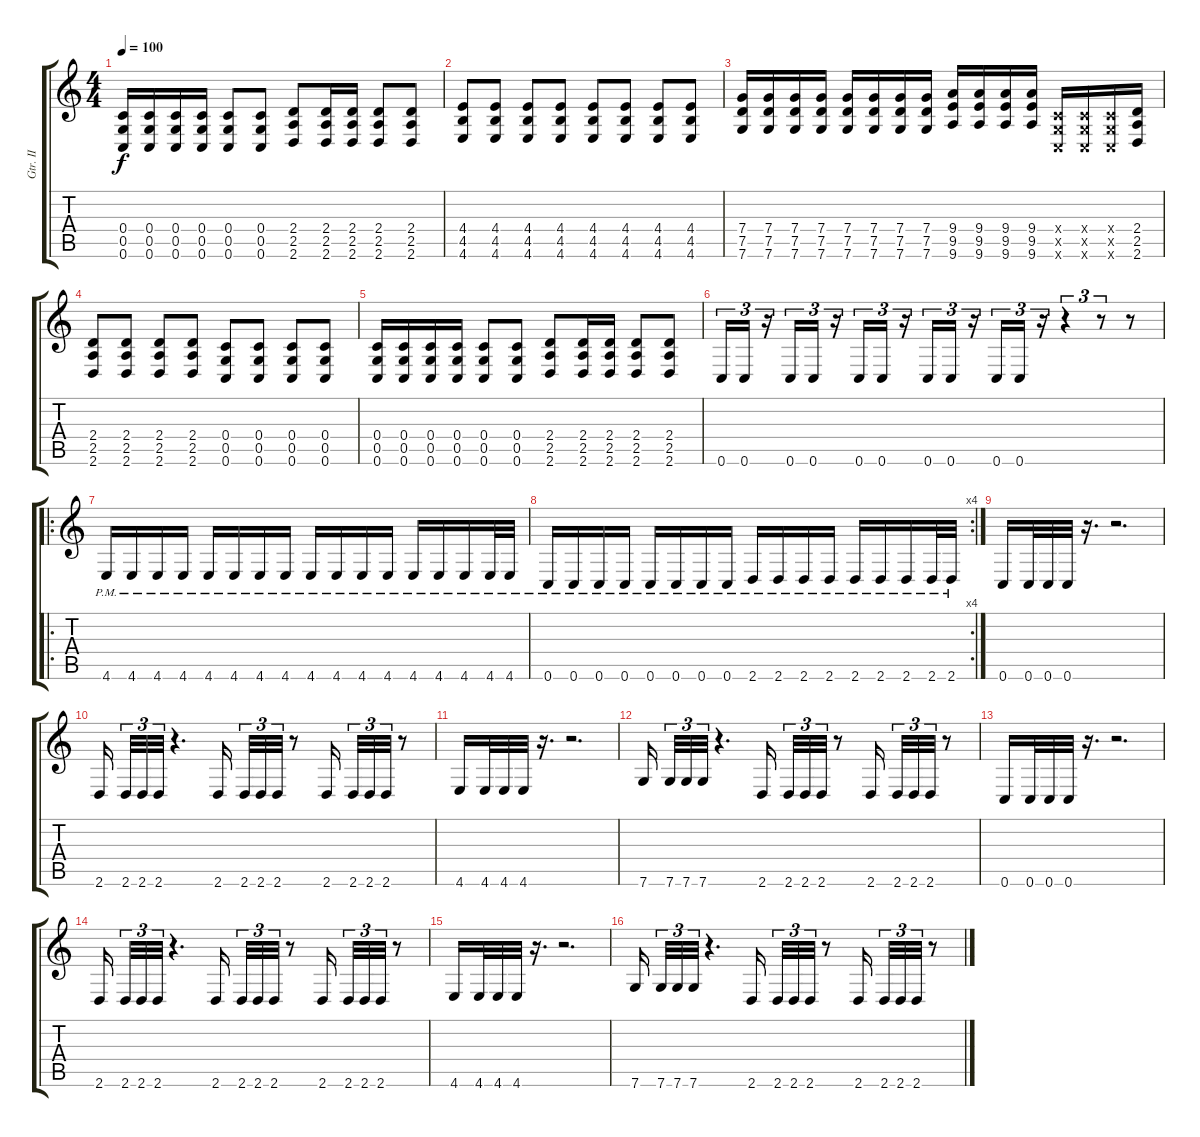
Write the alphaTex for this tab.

\track ("Gtr. II" "Gtr. II") {instrument overdrivenguitar}
\staff {score tabs}
\tuning (D4 A3 F3 C3 G2 C2) {hide}
\ts (4 4)
\tempo 100
\clef g2
\ks c
(0.4 0.5 0.6).16{dy f} (0.4 0.5 0.6).16 (0.4 0.5 0.6).16 (0.4 0.5 0.6).16 (0.4 0.5 0.6).8 (0.4 0.5 0.6).8 (2.4 2.5 2.6).8 (2.4 2.5 2.6).16 (2.4 2.5 2.6).16 (2.4 2.5 2.6).8 (2.4 2.5 2.6).8 |
(4.4 4.5 4.6).8 (4.4 4.5 4.6).8 (4.4 4.5 4.6).8 (4.4 4.5 4.6).8 (4.4 4.5 4.6).8 (4.4 4.5 4.6).8 (4.4 4.5 4.6).8 (4.4 4.5 4.6).8 |
(7.4 7.5 7.6).16 (7.4 7.5 7.6).16 (7.4 7.5 7.6).16 (7.4 7.5 7.6).16 (7.4 7.5 7.6).16 (7.4 7.5 7.6).16 (7.4 7.5 7.6).16 (7.4 7.5 7.6).16 (9.4 9.5 9.6).16 (9.4 9.5 9.6).16 (9.4 9.5 9.6).16 (9.4 9.5 9.6).16 (0.4{x} 0.5{x} 0.6{x}).16 (0.4{x} 0.5{x} 0.6{x}).16 (0.4{x} 0.5{x} 0.6{x}).16 (2.4 2.5 2.6).16 |
(2.4 2.5 2.6).8 (2.4 2.5 2.6).8 (2.4 2.5 2.6).8 (2.4 2.5 2.6).8 (0.4 0.5 0.6).8 (0.4 0.5 0.6).8 (0.4 0.5 0.6).8 (0.4 0.5 0.6).8 |
(0.4 0.5 0.6).16 (0.4 0.5 0.6).16 (0.4 0.5 0.6).16 (0.4 0.5 0.6).16 (0.4 0.5 0.6).8 (0.4 0.5 0.6).8 (2.4 2.5 2.6).8 (2.4 2.5 2.6).16 (2.4 2.5 2.6).16 (2.4 2.5 2.6).8 (2.4 2.5 2.6).8 |
0.6.16{tu (3 2)} 0.6.16{tu (3 2)} r.16{tu (3 2)} 0.6.16{tu (3 2)} 0.6.16{tu (3 2)} r.16{tu (3 2)} 0.6.16{tu (3 2)} 0.6.16{tu (3 2)} r.16{tu (3 2)} 0.6.16{tu (3 2)} 0.6.16{tu (3 2)} r.16{tu (3 2)} 0.6.16{tu (3 2)} 0.6.16{tu (3 2)} r.16{tu (3 2)} r.4{tu (3 2)} r.8{tu (3 2)} r.8 |
\ro
4.6{pm}.16 4.6{pm}.16 4.6{pm}.16 4.6{pm}.16 4.6{pm}.16 4.6{pm}.16 4.6{pm}.16 4.6{pm}.16 4.6{pm}.16 4.6{pm}.16 4.6{pm}.16 4.6{pm}.16 4.6{pm}.16 4.6{pm}.16 4.6{pm}.16 4.6{pm}.32 4.6{pm}.32 |
\rc 4
0.6{pm}.16 0.6{pm}.16 0.6{pm}.16 0.6{pm}.16 0.6{pm}.16 0.6{pm}.16 0.6{pm}.16 0.6{pm}.16 2.6{pm}.16 2.6{pm}.16 2.6{pm}.16 2.6{pm}.16 2.6{pm}.16 2.6{pm}.16 2.6{pm}.16 2.6{pm}.32 2.6{pm}.32 |
0.6.16 0.6.32 0.6.32 0.6.32 r.16{d} r.2{d} |
2.6.16{beam splitsecondary} 2.6.32{tu (3 2)} 2.6.32{tu (3 2)} 2.6.32{tu (3 2)} r.4{d} 2.6.16{beam splitsecondary} 2.6.32{tu (3 2)} 2.6.32{tu (3 2)} 2.6.32{tu (3 2)} r.8 2.6.16{beam splitsecondary} 2.6.32{tu (3 2)} 2.6.32{tu (3 2)} 2.6.32{tu (3 2)} r.8 |
4.6.16 4.6.32 4.6.32 4.6.32 r.16{d} r.2{d} |
7.6.16{beam splitsecondary} 7.6.32{tu (3 2)} 7.6.32{tu (3 2)} 7.6.32{tu (3 2)} r.4{d} 2.6.16{beam splitsecondary} 2.6.32{tu (3 2)} 2.6.32{tu (3 2)} 2.6.32{tu (3 2)} r.8 2.6.16{beam splitsecondary} 2.6.32{tu (3 2)} 2.6.32{tu (3 2)} 2.6.32{tu (3 2)} r.8 |
0.6.16 0.6.32 0.6.32 0.6.32 r.16{d} r.2{d} |
2.6.16{beam splitsecondary} 2.6.32{tu (3 2)} 2.6.32{tu (3 2)} 2.6.32{tu (3 2)} r.4{d} 2.6.16{beam splitsecondary} 2.6.32{tu (3 2)} 2.6.32{tu (3 2)} 2.6.32{tu (3 2)} r.8 2.6.16{beam splitsecondary} 2.6.32{tu (3 2)} 2.6.32{tu (3 2)} 2.6.32{tu (3 2)} r.8 |
4.6.16 4.6.32 4.6.32 4.6.32 r.16{d} r.2{d} |
7.6.16{beam splitsecondary} 7.6.32{tu (3 2)} 7.6.32{tu (3 2)} 7.6.32{tu (3 2)} r.4{d} 2.6.16{beam splitsecondary} 2.6.32{tu (3 2)} 2.6.32{tu (3 2)} 2.6.32{tu (3 2)} r.8 2.6.16{beam splitsecondary} 2.6.32{tu (3 2)} 2.6.32{tu (3 2)} 2.6.32{tu (3 2)} r.8
